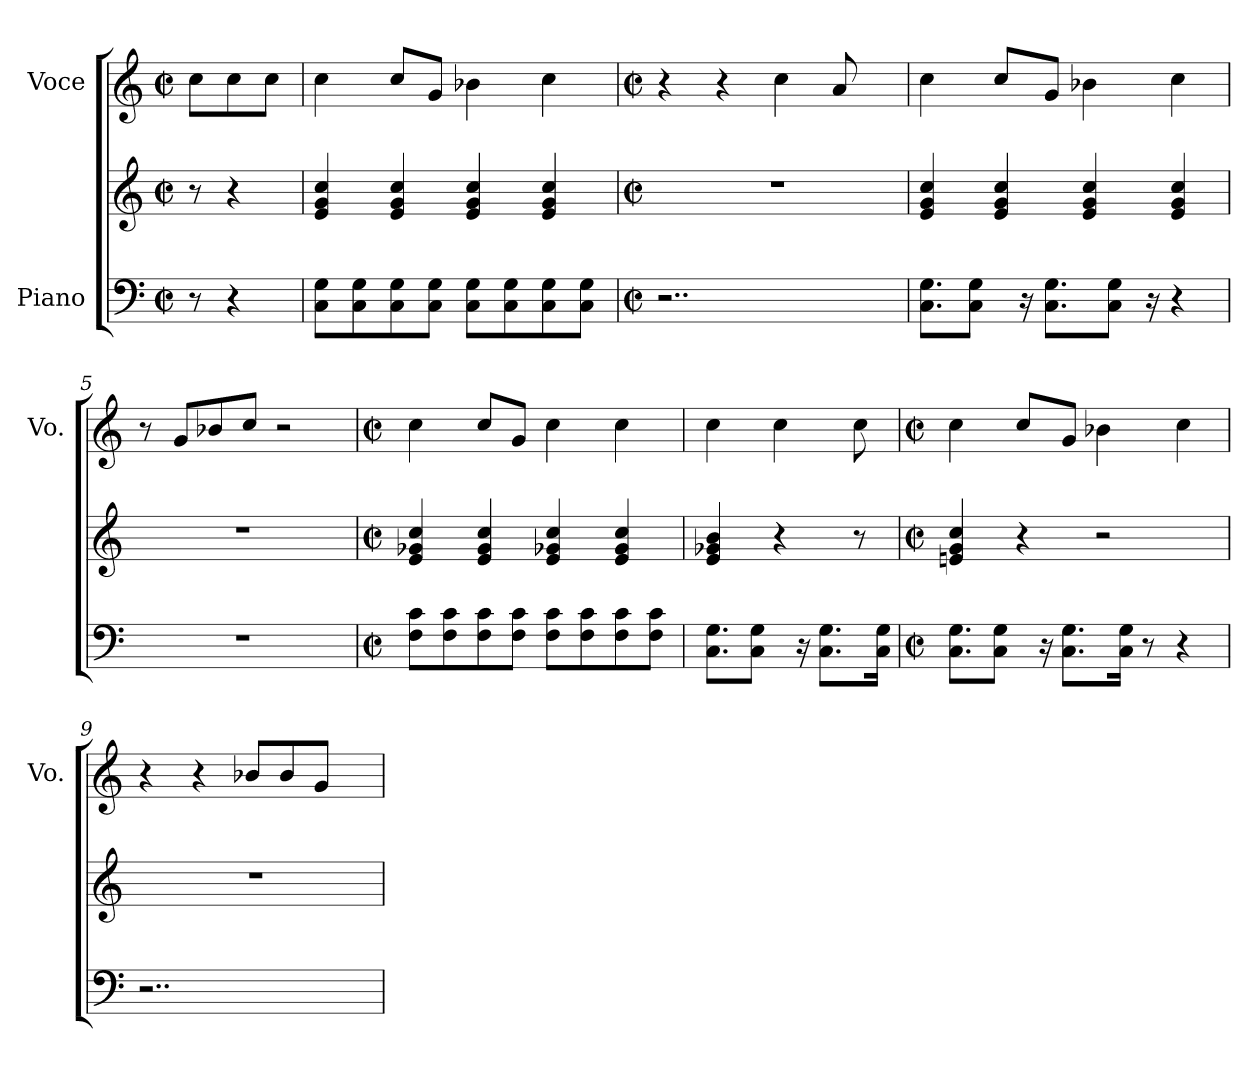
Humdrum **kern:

**kern	**kern	**kern
*part2	*part2	*part1
*staff3	*staff2	*staff1
*I"Piano	*	*I"Voce
*	*	*I'Vo.
*clefF4	*clefG2	*clefG2
*k[]	*k[]	*k[]
*M2/2	*M2/2	*M2/2
*met(c|)	*met(c|)	*met(c|)
=1	=1	=1
8r	8r	8cc\L
4r	4r	8cc\
.	.	8cc\J
=2	=2	=2
8C\ 8G\L	4e/ 4g/ 4cc/	4cc\
8C\ 8G\	.	.
8C\ 8G\	4e/ 4g/ 4cc/	8cc/L
8C\ 8G\J	.	8g/J
8C\ 8G\L	4e/ 4g/ 4cc/	4b-X\
8C\ 8G\	.	.
8C\ 8G\	4e/ 4g/ 4cc/	4cc\
8C\ 8G\J	.	.
!!LO:LB:g=z
=3	=3	=3
*M2/2	*M2/2	*M2/2
*met(c|)	*met(c|)	*met(c|)
2..r	1r	4r
.	.	4r
.	.	4cc\
.	.	8a/
8ryy	.	8ryy
=4	=4	=4
8.C\ 8.G\L	4e/ 4g/ 4cc/	4cc\
8C\ 8G\J	.	.
.	4e/ 4g/ 4cc/	8cc/L
16r	.	.
8.C\ 8.G\L	.	8g/J
.	4e/ 4g/ 4cc/	4b-X\
8C\ 8G\J	.	.
16r	.	.
4r	4e/ 4g/ 4cc/	4cc\
=5	=5	=5
1r	1r	8r
.	.	8g/L
.	.	8b-X/
.	.	8cc/J
.	.	2r
!!LO:LB:g=z
=6	=6	=6
*M2/2	*M2/2	*M2/2
*met(c|)	*met(c|)	*met(c|)
8F\ 8c\L	4e/ 4g-X/ 4cc/	4cc\
8F\ 8c\	.	.
8F\ 8c\	4e/ 4g-/ 4cc/	8cc/L
8F\ 8c\J	.	8g/J
8F\ 8c\L	4e/ 4g-X/ 4cc/	4cc\
8F\ 8c\	.	.
8F\ 8c\	4e/ 4g-/ 4cc/	4cc\
8F\ 8c\J	.	.
=7	=7	=7
8.C\ 8.G\L	4e/ 4g-X/ 4b/	4cc\
8C\ 8G\J	.	.
.	4r	4cc\
16r	.	.
8.C\ 8.G\L	.	.
.	8r	8cc\
16C\ 16G\Jk	.	.
!!LO:LB:g=z
=8	=8	=8
*M2/2	*M2/2	*M2/2
*met(c|)	*met(c|)	*met(c|)
8.C\ 8.G\L	4en/ 4g/ 4cc/	4cc\
8C\ 8G\J	.	.
.	4r	8cc/L
16r	.	.
8.C\ 8.G\L	.	8g/J
.	2r	4b-X\
16C\ 16G\Jk	.	.
8r	.	.
4r	.	4cc\
=9	=9	=9
2..r	1r	4r
.	.	4r
.	.	8b-X/L
.	.	8b-/
.	.	8g/J
8ryy	.	8ryy
=	=	=
*-	*-	*-
